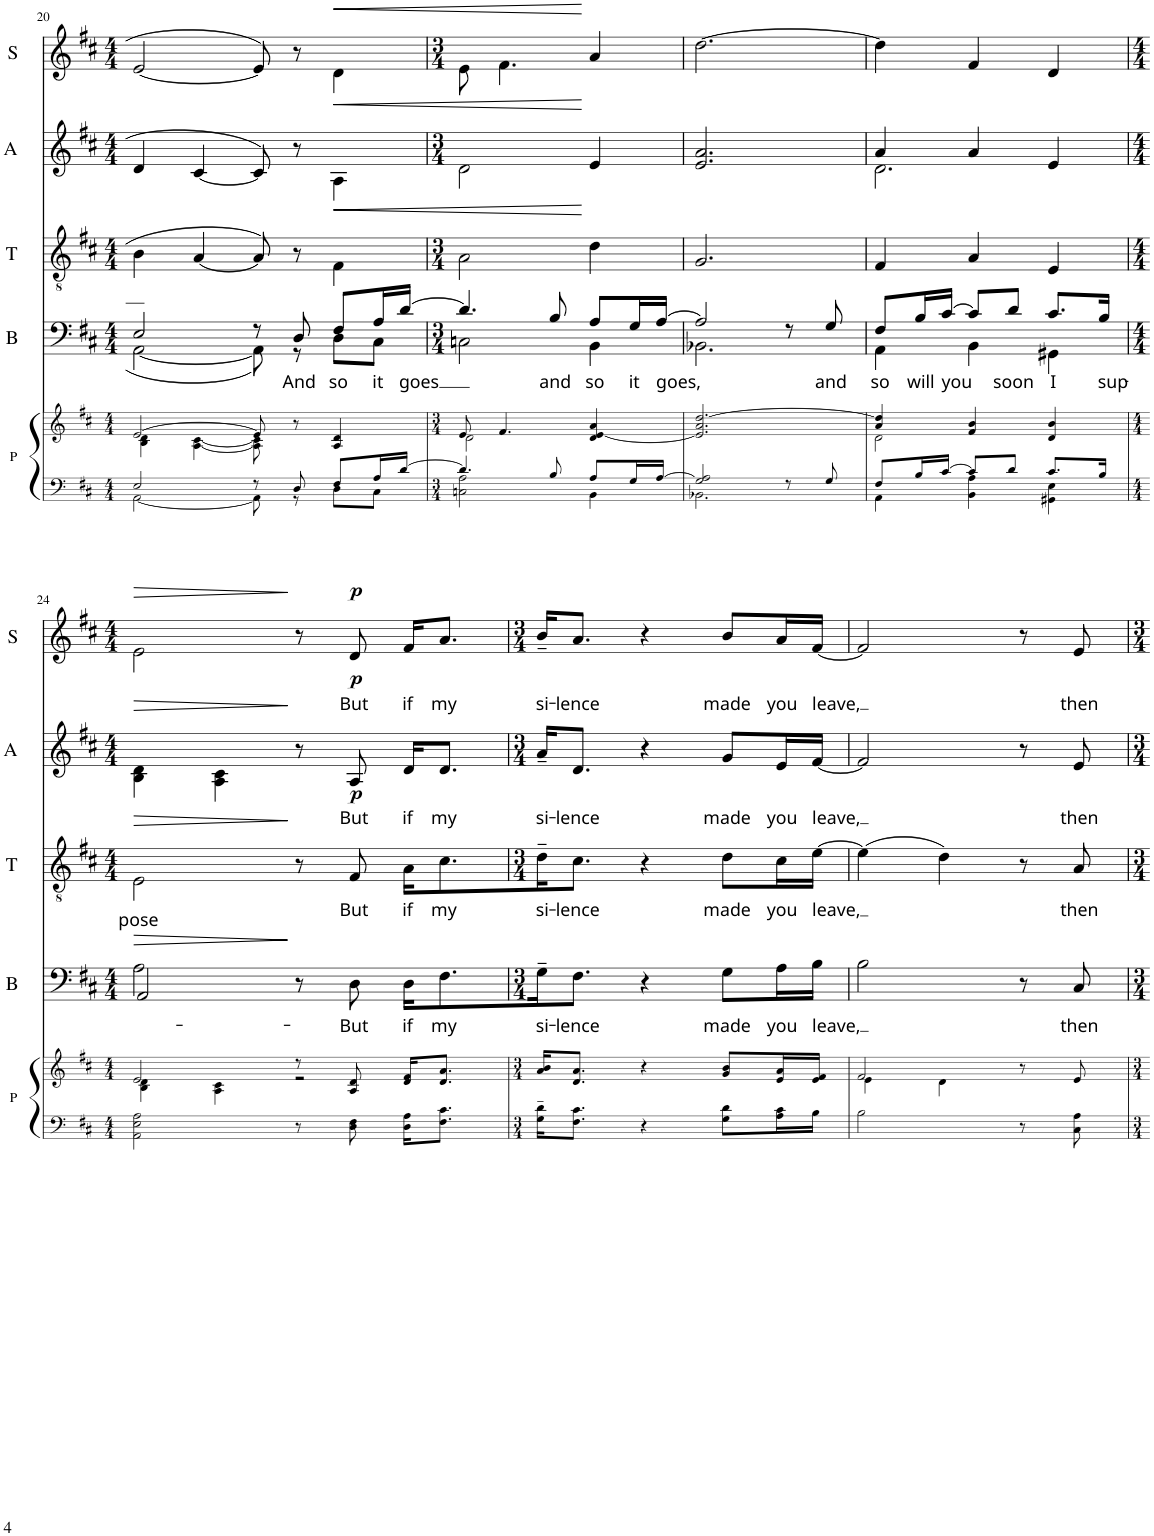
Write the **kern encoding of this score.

**kern	**kern	**kern	**text	**dynam	**kern	**text	**dynam	**kern	**text	**dynam	**kern	**text	**dynam
*part5	*part5	*part4	*part4	*part4	*part3	*part3	*part3	*part2	*part2	*part2	*part1	*part1	*part1
*staff6	*staff5	*staff4	*staff4	*staff4	*staff3	*staff3	*staff3	*staff2	*staff2	*staff2	*staff1	*staff1	*staff1
*I"Piano	*	*I"Bass	*	*	*I"Tenor	*	*	*I"Alto	*	*	*I"Soprano	*	*
*I'P	*	*I'B	*	*	*I'T	*	*	*I'A	*	*	*I'S	*	*
!!LO:PB:g=z
*clefF4	*clefG2	*clefF4	*	*	*clefGv2	*	*	*clefG2	*	*	*clefG2	*	*
*k[f#c#]	*k[f#c#]	*k[f#c#]	*	*	*k[f#c#]	*	*	*k[f#c#]	*	*	*k[f#c#]	*	*
*M4/4	*M4/4	*M4/4	*	*	*M4/4	*	*	*M4/4	*	*	*M4/4	*	*
=20	=20	=20	=20	=20	=20	=20	=20	=20	=20	=20	=20	=20	=20
*^	*^	*^	*	*	*	*	*	*	*	*	*	*	*
2E/	[<2AA\	[>2e/	4B\ 4d\	2E/	[<2AA\	.	.	4B\	.	.	4d/	.	.	[<2e/	.	.
.	.	.	[<4A\ [<4c#\	.	.	.	.	[<4A/	.	.	[<4c#/	.	.	.	.	.
8r	8AA\]	8e/]	8A\] 8c#\]	8r	8AA\]	.	.	8A/]	.	.	8c#/]	.	.	8e/]	.	.
!	!	!	!	!	!	!LO:LY:b	!	!	!	!	!	!	!	!	!	!
8D/	8r	8r	4.ryy	8D/	8r	And	.	8r	.	.	8r	.	.	8r	.	.
!	!	!	!	!	!	!LO:LY:b	!	!	!	!LO:HP:b	!	!	!LO:HP:b	!	!	!LO:HP:b
8F#/L	8D\L	4A/ 4d/	.	8F#/L	8D\L	so	.	4F#\	.	<	4A\	.	<	4d\	.	<
!	!	!	!	!	!	!LO:LY:b	!	!	!	!	!	!	!	!	!	!
16A/L	8C#\J	.	.	16A/L	8C#\J	it	.	.	.	.	.	.	.	.	.	.
!	!	!	!	!	!	!LO:LY:b	!	!	!	!	!	!	!	!	!	!
[16d/JJ	.	.	.	[16d/JJ	.	goes	.	.	.	.	.	.	.	.	.	.
=21	=21	=21	=21	=21	=21	=21	=21	=21	=21	=21	=21	=21	=21	=21	=21	=21
*M3/4	*	*M3/4	*	*M3/4	*	*	*	*M3/4	*	*	*M3/4	*	*	*M3/4	*	*
2Cn\ 2A\	4.d/]	8e/	2d\	4.d/]	2Cn\	.	.	2A\	.	.	2d\	.	.	8e\	.	.
.	.	4.f#/	.	.	.	.	.	.	.	.	.	.	.	4.f#\	.	.
!	!	!	!	!	!	!LO:LY:b	!	!	!	!	!	!	!	!	!	!
.	8B/	.	.	8B/	.	and	.	.	.	.	.	.	.	.	.	.
!	!	!	!	!	!	!LO:LY:b	!	!	!	!	!	!	!	!	!	!
8A/L	4BB\	4d/ [<4e/ 4a/	4ryy	8A/L	4BB\	so	.	4d\	.	[	4e/	.	[	4a/	.	[
!	!	!	!	!	!	!LO:LY:b	!	!	!	!	!	!	!	!	!	!
16G/L	.	.	.	16G/L	.	it	.	.	.	.	.	.	.	.	.	.
!	!	!	!	!	!	!LO:LY:b	!	!	!	!	!	!	!	!	!	!
[16A/JJ	.	.	.	[16A/JJ	.	goes,	.	.	.	.	.	.	.	.	.	.
*	*	*v	*v	*	*	*	*	*	*	*	*	*	*	*	*	*
=22	=22	=22	=22	=22	=22	=22	=22	=22	=22	=22	=22	=22	=22	=22	=22
2G/ 2A/]	2.BB-X\	2.e/] 2.a/ [2.dd/	2A/]	2.BB-X\	.	.	2.G/	.	.	2.e/ 2.a/	.	.	[>2.dd\	.	.
8r	.	.	8r	.	.	.	.	.	.	.	.	.	.	.	.
!	!	!	!	!	!LO:LY:b	!	!	!	!	!	!	!	!	!	!
8G/	.	.	8G/	.	and	.	.	.	.	.	.	.	.	.	.
=23	=23	=23	=23	=23	=23	=23	=23	=23	=23	=23	=23	=23	=23	=23	=23
*	*	*^	*	*	*	*	*	*	*	*	*	*	*	*	*
!	!	!	!	!	!	!LO:LY:b	!	!	!	!	!	!	!	!	!	!
*	*	*	*	*	*	*	*	*	*	*	*^	*	*	*	*	*
8F#/L	4AA\	4a/ 4dd/]	2d\	8F#/L	4AA\	so	.	4F#/	.	.	4a/	2.d\	.	.	4dd\]	.	.
!	!	!	!	!	!	!LO:LY:b	!	!	!	!	!	!	!	!	!	!	!
16B/L	.	.	.	16B/L	.	will	.	.	.	.	.	.	.	.	.	.	.
!	!	!	!	!	!	!LO:LY:b	!	!	!	!	!	!	!	!	!	!	!
[16c#/JJ	.	.	.	[16c#/JJ	.	you	.	.	.	.	.	.	.	.	.	.	.
8c#/L]	4BB\ 4A\	4f#/ 4b/	.	8c#/L]	4BB\	.	.	4A/	.	.	4a/	.	.	.	4f#/	.	.
!	!	!	!	!	!	!LO:LY:b	!	!	!	!	!	!	!	!	!	!	!
8d/J	.	.	.	8d/J	.	soon	.	.	.	.	.	.	.	.	.	.	.
!	!	!	!	!	!	!LO:LY:b	!	!	!	!	!	!	!	!	!	!	!
8.c#/L	4GG#X\ 4E\	4d/ 4b/	4ryy	8.c#/L	4GG#X\	I	.	4E/	.	.	4e/	.	.	.	4d/	.	.
!	!	!	!	!	!	!LO:LY:b	!	!	!	!	!	!	!	!	!	!	!
16B/Jk	.	.	.	16B/Jk	.	sup-	.	.	.	.	.	.	.	.	.	.	.
*v	*v	*	*	*	*	*	*	*	*	*	*v	*v	*	*	*	*	*
!!LO:LB:g=z
=24	=24	=24	=24	=24	=24	=24	=24	=24	=24	=24	=24	=24	=24	=24	=24
*M4/4	*M4/4	*	*M4/4	*	*	*	*M4/4	*	*	*M4/4	*	*	*M4/4	*	*
!	!	!	!	!	!LO:LY:a	!LO:HP:b	!	!	!LO:HP:b	!	!	!LO:HP:b	!	!	!LO:HP:b
2AA\ 2E\ 2A\	2e/	4B\ 4d\	2A\	2AA/	-pose	>	2E\	.	>	4B\ 4d\	.	>	2e\	.	>
.	.	4A\ 4c#\	.	.	.	.	.	.	.	4A\ 4c#\	.	.	.	.	.
8r	8r	2r	8r	2ryy	.	]	8r	.	]	8r	.	]	8r	.	]
!	!	!	!	!	!LO:LY:b	!	!	!LO:LY:b	!	!	!LO:LY:b	!LO:DY:b	!	!LO:LY:b	!LO:DY:b
!	!	!	!	!	!	!	!	!	!	!	!	!	!	!	!LO:DY:n=1:a
8D\ 8F#\	8A/ 8d/	.	8D\	.	But	.	8F#/	But	.	8A/	But	p	8d/	But	p p
!	!	!	!	!	!LO:LY:b	!	!	!LO:LY:b	!	!	!LO:LY:b	!	!	!LO:LY:b	!
16D\ 16A\KL	16d/ 16f#/KL	.	16D\KL	.	if	.	16A\KL	if	.	16d/KL	if	.	16f#/KL	if	.
!	!	!	!	!	!LO:LY:b	!	!	!LO:LY:b	!	!	!LO:LY:b	!	!	!LO:LY:b	!
8.F#\ 8.c#\J	8.d/ 8.a/J	.	8.F#\	.	my	.	8.c#\	my	.	8.d/J	my	.	8.a/J	my	.
*	*v	*v	*	*	*	*	*	*	*	*	*	*	*	*	*
*	*	*v	*v	*	*	*	*	*	*	*	*	*	*	*
=25	=25	=25	=25	=25	=25	=25	=25	=25	=25	=25	=25	=25	=25
*M3/4	*M3/4	*M3/4	*	*	*M3/4	*	*	*M3/4	*	*	*M3/4	*	*
!	!	!	!LO:LY:b	!	!	!LO:LY:b	!	!	!LO:LY:b	!	!	!LO:LY:b	!
16G\~ 16d\~KL	16a/ 16b/KL	16G~\L	si-	.	16d~\L	si-	.	16a~/KL	si-	.	16b~/KL	si-	.
!	!	!	!LO:LY:b	!	!	!LO:LY:b	!	!	!LO:LY:b	!	!	!LO:LY:b	!
8.F#\ 8.c#\J	8.d/ 8.a/J	8.F#\J	-lence	.	8.c#\J	-lence	.	8.d/J	-lence	.	8.a/J	-lence	.
4r	4r	4r	.	.	4r	.	.	4r	.	.	4r	.	.
!	!	!	!LO:LY:b	!	!	!LO:LY:b	!	!	!LO:LY:b	!	!	!LO:LY:b	!
8G\ 8d\L	8g/ 8b/L	8G\L	made	.	8d\L	made	.	8g/L	made	.	8b/L	made	.
!	!	!	!LO:LY:b	!	!	!LO:LY:b	!	!	!LO:LY:b	!	!	!LO:LY:b	!
16A\ 16c#\L	16e/ 16a/L	16A\L	you	.	16c#\L	you	.	16e/L	you	.	16a/L	you	.
!	!	!	!LO:LY:b	!	!	!LO:LY:b	!	!	!LO:LY:b	!	!	!LO:LY:b	!
16B\JJ	16e/ 16f#/JJ	16B\JJ	leave,	.	[16e\JJ	leave,	.	[16f#/JJ	leave,	.	[16f#/JJ	leave,	.
=26	=26	=26	=26	=26	=26	=26	=26	=26	=26	=26	=26	=26	=26
*	*^	*	*	*	*	*	*	*	*	*	*	*	*
2B\	2f#/	4e\	2B\	.	.	(4e\]	.	.	2f#/]	.	.	2f#/]	.	.
.	.	4d\	.	.	.	4d\)	.	.	.	.	.	.	.	.
8r	8r	4ryy	8r	.	.	8r	.	.	8r	.	.	8r	.	.
!	!	!	!	!LO:LY:b	!	!	!LO:LY:b	!	!	!LO:LY:b	!	!	!LO:LY:b	!
8C#\ 8A\	8e/	.	8C#/	then	.	8A/	then	.	8e/	then	.	8e/	then	.
*	*v	*v	*	*	*	*	*	*	*	*	*	*	*	*
=	=	=	=	=	=	=	=	=	=	=	=	=	=
*-	*-	*-	*-	*-	*-	*-	*-	*-	*-	*-	*-	*-	*-
